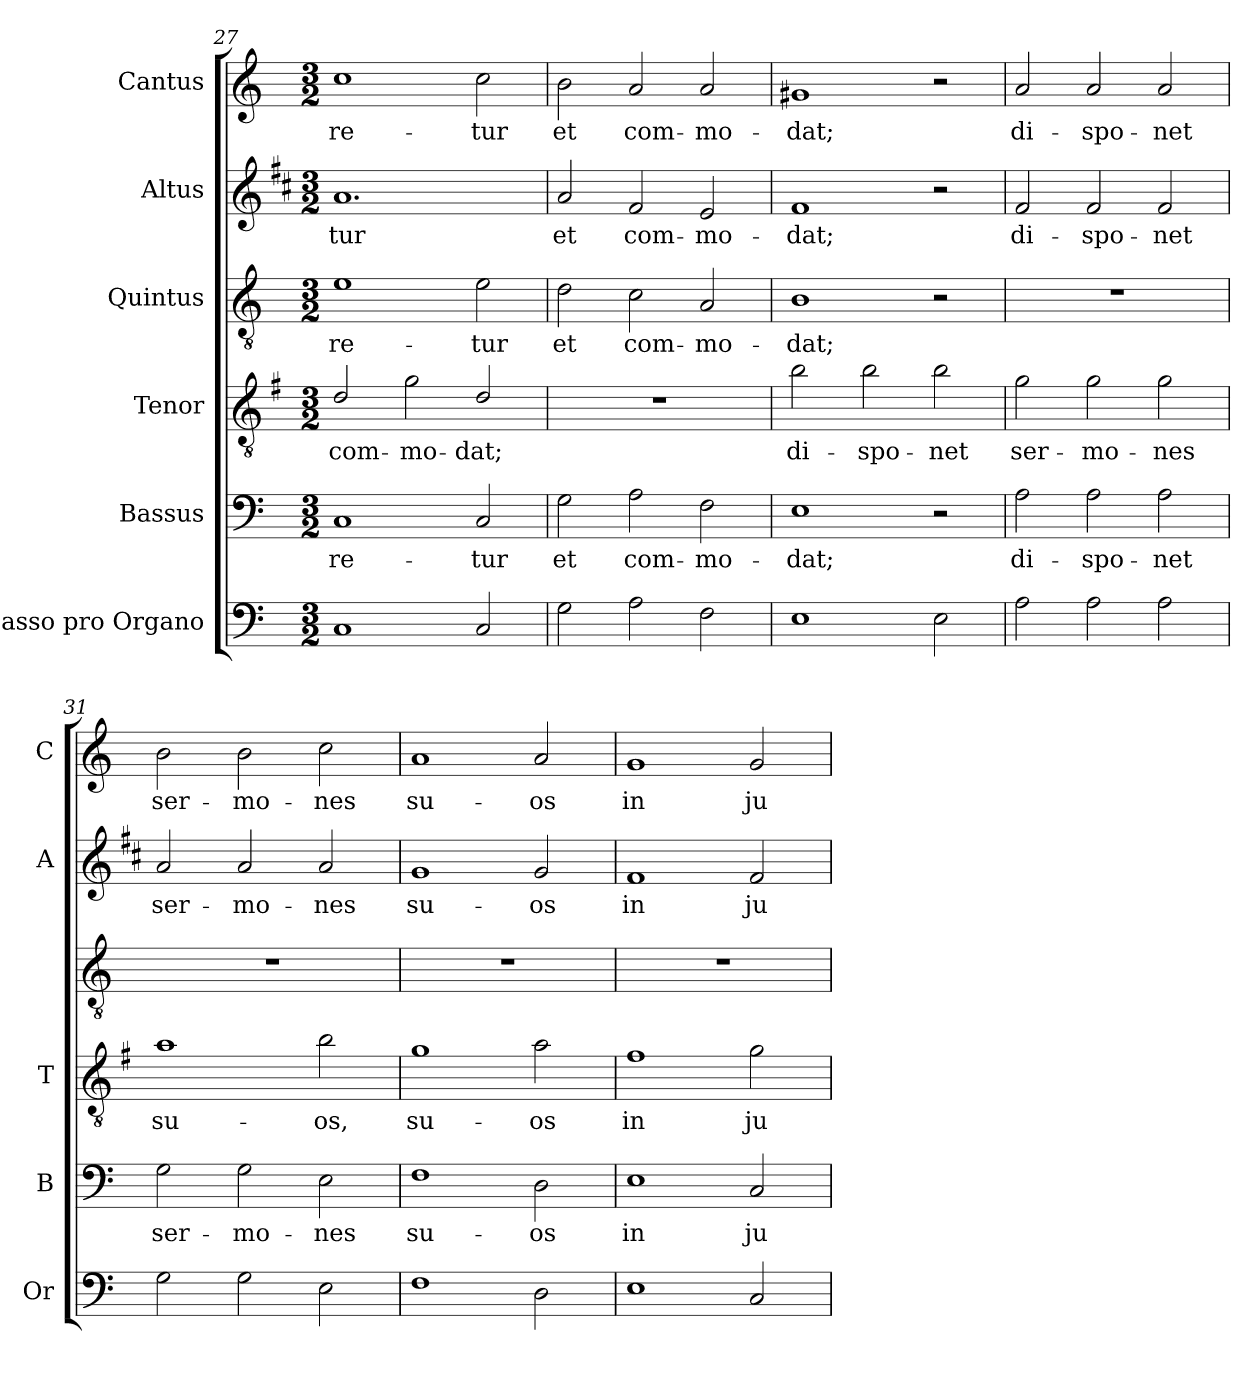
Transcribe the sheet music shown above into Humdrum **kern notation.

**kern	**kern	**text	**kern	**text	**kern	**text	**kern	**text	**kern	**text
*part6	*part5	*part5	*part4	*part4	*part3	*part3	*part2	*part2	*part1	*part1
*staff6	*staff5	*staff5	*staff4	*staff4	*staff3	*staff3	*staff2	*staff2	*staff1	*staff1
*I"Basso pro Organo	*I"Bassus	*	*I"Tenor	*	*I"Quintus	*	*I"Altus	*	*I"Cantus	*
*I'Or	*I'B	*	*I'T	*	*	*	*I'A	*	*I'C	*
*clefF4	*clefF4	*	*clefGv2	*	*clefGv2	*	*clefG2	*	*clefG2	*
*	*	*	*ITrd4c7	*	*	*	*ITrd1c2	*	*	*
*k[]	*k[]	*	*k[]	*	*k[]	*	*k[]	*	*k[]	*
*C:	*C:	*	*C:	*	*C:	*	*C:	*	*C:	*
*M3/2	*M3/2	*	*M3/2	*	*M3/2	*	*M3/2	*	*M3/2	*
=27	=27	=27	=27	=27	=27	=27	=27	=27	=27	=27
!	!	!LO:LY:b	!	!LO:LY:b	!	!LO:LY:b	!	!LO:LY:b	!	!LO:LY:b
1C	1C	-re-	2G/	com-	1e	-re-	1.g	-tur	1cc	-re-
!	!	!	!	!LO:LY:b	!	!	!	!	!	!
.	.	.	2c\	-mo-	.	.	.	.	.	.
!	!	!LO:LY:b	!	!LO:LY:b	!	!LO:LY:b	!	!	!	!LO:LY:b
2C/	2C/	-tur	2G/	-dat;	2e\	-tur	.	.	2cc\	-tur
=28	=28	=28	=28	=28	=28	=28	=28	=28	=28	=28
!	!	!LO:LY:b	!	!	!	!LO:LY:b	!	!LO:LY:b	!	!LO:LY:b
2G\	2G\	et	1.r	.	2d\	et	2g/	et	2b\	et
!	!	!LO:LY:b	!	!	!	!LO:LY:b	!	!LO:LY:b	!	!LO:LY:b
2A\	2A\	com-	.	.	2c\	com-	2e/	com-	2a/	com-
!	!	!LO:LY:b	!	!	!	!LO:LY:b	!	!LO:LY:b	!	!LO:LY:b
2F\	2F\	-mo-	.	.	2A/	-mo-	2d/	-mo-	2a/	-mo-
=29	=29	=29	=29	=29	=29	=29	=29	=29	=29	=29
!	!	!LO:LY:b	!	!LO:LY:b	!	!LO:LY:b	!	!LO:LY:b	!	!LO:LY:b
1E	1E	-dat;	2e\	di-	1B	-dat;	1e	-dat;	1g#X	-dat;
!	!	!	!	!LO:LY:b	!	!	!	!	!	!
.	.	.	2e\	-spo-	.	.	.	.	.	.
!	!	!	!	!LO:LY:b	!	!	!	!	!	!
2E\	2r	.	2e\	-net	2r	.	2r	.	2r	.
!!LO:LB:g=z
=30	=30	=30	=30	=30	=30	=30	=30	=30	=30	=30
!	!	!LO:LY:b	!	!LO:LY:b	!	!	!	!LO:LY:b	!	!LO:LY:b
2A\	2A\	di-	2c\	ser-	1.r	.	2e/	di-	2a/	di-
!	!	!LO:LY:b	!	!LO:LY:b	!	!	!	!LO:LY:b	!	!LO:LY:b
2A\	2A\	-spo-	2c\	-mo-	.	.	2e/	-spo-	2a/	-spo-
!	!	!LO:LY:b	!	!LO:LY:b	!	!	!	!LO:LY:b	!	!LO:LY:b
2A\	2A\	-net	2c\	-nes	.	.	2e/	-net	2a/	-net
=31	=31	=31	=31	=31	=31	=31	=31	=31	=31	=31
!	!	!LO:LY:b	!	!LO:LY:b	!	!	!	!LO:LY:b	!	!LO:LY:b
2G\	2G\	ser-	1d	su-	1.r	.	2g/	ser-	2b\	ser-
!	!	!LO:LY:b	!	!	!	!	!	!LO:LY:b	!	!LO:LY:b
2G\	2G\	-mo-	.	.	.	.	2g/	-mo-	2b\	-mo-
!	!	!LO:LY:b	!	!LO:LY:b	!	!	!	!LO:LY:b	!	!LO:LY:b
2E\	2E\	-nes	2e\	-os,	.	.	2g/	-nes	2cc\	-nes
=32	=32	=32	=32	=32	=32	=32	=32	=32	=32	=32
!	!	!LO:LY:b	!	!LO:LY:b	!	!	!	!LO:LY:b	!	!LO:LY:b
1F	1F	su-	1c	su-	1.r	.	1f	su-	1a	su-
!	!	!LO:LY:b	!	!LO:LY:b	!	!	!	!LO:LY:b	!	!LO:LY:b
2D\	2D\	-os	2d\	-os	.	.	2f/	-os	2a/	-os
=33	=33	=33	=33	=33	=33	=33	=33	=33	=33	=33
!	!	!LO:LY:b	!	!LO:LY:b	!	!	!	!LO:LY:b	!	!LO:LY:b
1E	1E	in	1B	in	1.r	.	1e	in	1g	in
!	!	!LO:LY:b	!	!LO:LY:b	!	!	!	!LO:LY:b	!	!LO:LY:b
2C/	2C/	ju-	2c\	ju-	.	.	2e/	ju-	2g/	ju-
=	=	=	=	=	=	=	=	=	=	=
*-	*-	*-	*-	*-	*-	*-	*-	*-	*-	*-
